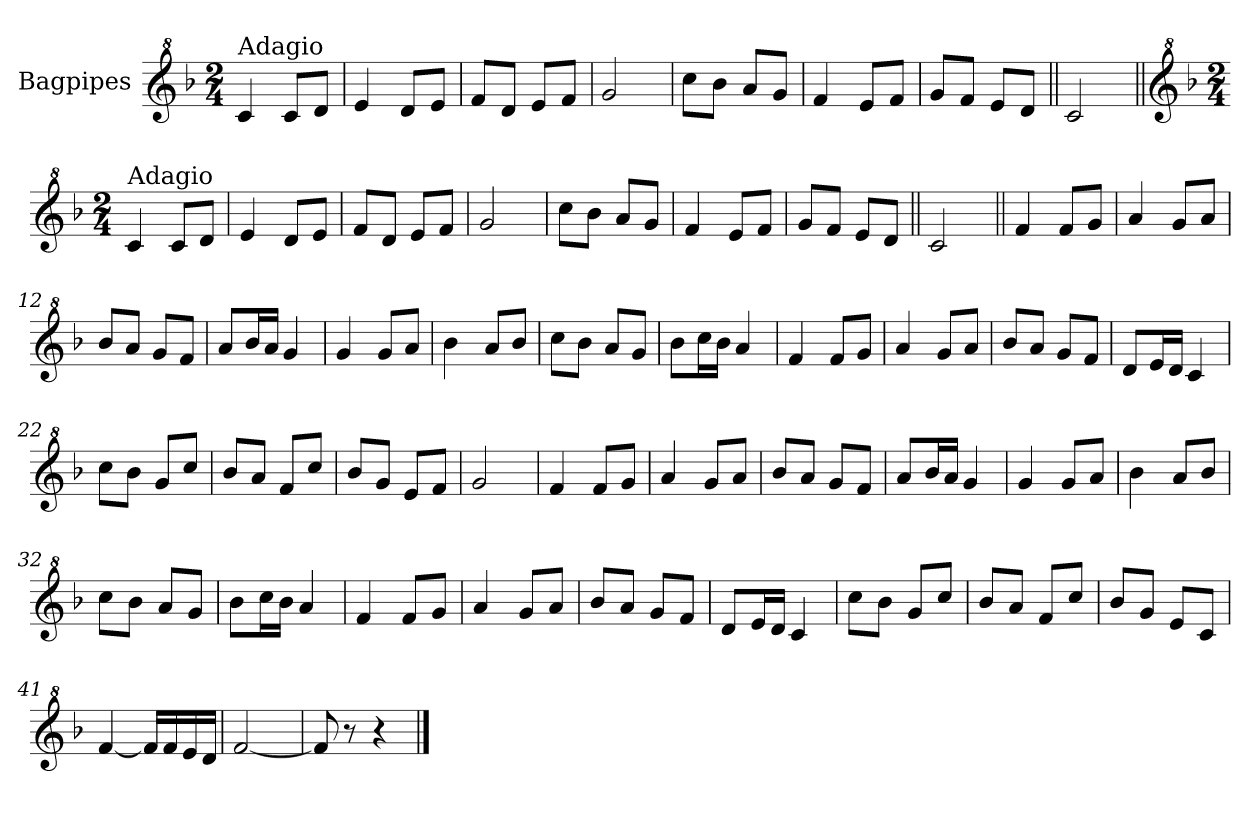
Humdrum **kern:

**kern
*part1
*staff1
*I"Bagpipes
*I'Bag
*clefG^2
*k[b-]
*F:
*M2/4
=1
!LO:TX:a:t=Adagio
4cc/
8cc/L
8dd/J
=2
4ee/
8dd/L
8ee/J
=3
8ff/L
8dd/J
8ee/L
8ff/J
=4
2gg/
=5
8ccc\L
8bb-\J
8aa/L
8gg/J
=6
4ff/
8ee/L
8ff/J
=7
8gg/L
8ff/J
8ee/L
8dd/J
=8||
2cc/
=1||
*clefG^2
*k[b-]
*F:
*M2/4
!LO:TX:a:t=Adagio
4cc/
8cc/L
8dd/J
=2
4ee/
8dd/L
8ee/J
=3
8ff/L
8dd/J
8ee/L
8ff/J
=4
2gg/
=5
8ccc\L
8bb-\J
8aa/L
8gg/J
=6
4ff/
8ee/L
8ff/J
=7
8gg/L
8ff/J
8ee/L
8dd/J
=9||
2cc/
=10||
4ff/
8ff/L
8gg/J
=11
4aa/
8gg/L
8aa/J
=12
8bb-/L
8aa/J
8gg/L
8ff/J
=13
8aa/L
16bb-/L
16aa/JJ
4gg/
=14
4gg/
8gg/L
8aa/J
=15
4bb-\
8aa/L
8bb-/J
=16
8ccc\L
8bb-\J
8aa/L
8gg/J
=17
8bb-\L
16ccc\L
16bb-\JJ
4aa/
=18
4ff/
8ff/L
8gg/J
=19
4aa/
8gg/L
8aa/J
=20
8bb-/L
8aa/J
8gg/L
8ff/J
=21
8dd/L
16ee/L
16dd/JJ
4cc/
=22
8ccc\L
8bb-\J
8gg/L
8ccc/J
=23
8bb-/L
8aa/J
8ff/L
8ccc/J
=24
8bb-/L
8gg/J
8ee/L
8ff/J
=25
2gg/
=26
4ff/
8ff/L
8gg/J
=27
4aa/
8gg/L
8aa/J
=28
8bb-/L
8aa/J
8gg/L
8ff/J
=29
8aa/L
16bb-/L
16aa/JJ
4gg/
=30
4gg/
8gg/L
8aa/J
=31
4bb-\
8aa/L
8bb-/J
=32
8ccc\L
8bb-\J
8aa/L
8gg/J
=33
8bb-\L
16ccc\L
16bb-\JJ
4aa/
=34
4ff/
8ff/L
8gg/J
=35
4aa/
8gg/L
8aa/J
=36
8bb-/L
8aa/J
8gg/L
8ff/J
=37
8dd/L
16ee/L
16dd/JJ
4cc/
=38
8ccc\L
8bb-\J
8gg/L
8ccc/J
=39
8bb-/L
8aa/J
8ff/L
8ccc/J
=40
8bb-/L
8gg/J
8ee/L
8cc/J
=41
[4ff/
16ff/LL]
16ff/
16ee/
16dd/JJ
=42
[2ff/
=43
8ff/]
8r
4r
==
*-
